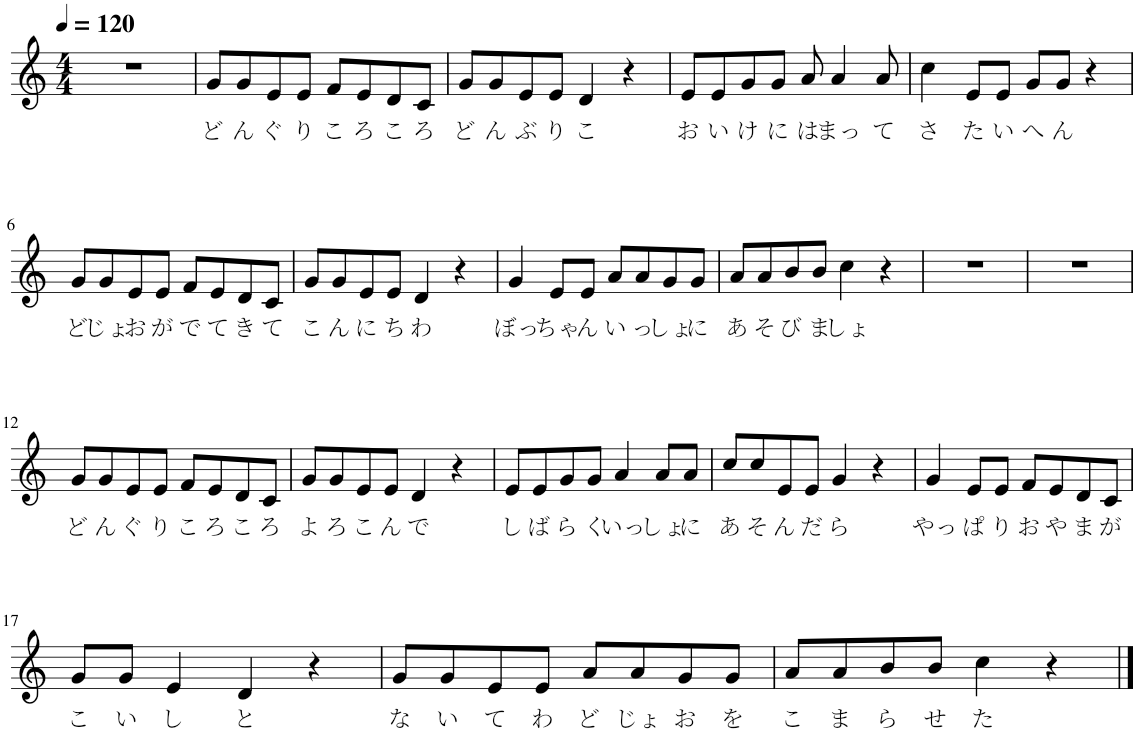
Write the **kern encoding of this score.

**kern	**text
*part1	*part1
*staff1	*staff1
*I"ピアノ	*
*clefG2	*
*k[]	*
*M4/4	*
*MM120	*
=1	=1
1r	.
=2	=2
!	!LO:LY:b
8g/L	ど
!	!LO:LY:b
8g/	ん
!	!LO:LY:b
8e/	ぐ
!	!LO:LY:b
8e/J	り
!	!LO:LY:b
8f/L	こ
!	!LO:LY:b
8e/	ろ
!	!LO:LY:b
8d/	こ
!	!LO:LY:b
8c/J	ろ
=3	=3
!	!LO:LY:b
8g/L	ど
!	!LO:LY:b
8g/	ん
!	!LO:LY:b
8e/	ぶ
!	!LO:LY:b
8e/J	り
!	!LO:LY:b
4d/	こ
4r	.
=4	=4
!	!LO:LY:b
8e/L	お
!	!LO:LY:b
8e/	い
!	!LO:LY:b
8g/	け
!	!LO:LY:b
8g/J	に
!	!LO:LY:b
8a/	は
!	!LO:LY:b
4a/	まっ
!	!LO:LY:b
8a/	て
=5	=5
!	!LO:LY:b
4cc\	さ
!	!LO:LY:b
8e/L	た
!	!LO:LY:b
8e/J	い
!	!LO:LY:b
8g/L	へ
!	!LO:LY:b
8g/J	ん
4r	.
!!LO:LB:g=z
=6	=6
!	!LO:LY:b
8g/L	ど
!	!LO:LY:b
8g/	じょ
!	!LO:LY:b
8e/	お
!	!LO:LY:b
8e/J	が
!	!LO:LY:b
8f/L	で
!	!LO:LY:b
8e/	て
!	!LO:LY:b
8d/	き
!	!LO:LY:b
8c/J	て
=7	=7
!	!LO:LY:b
8g/L	こ
!	!LO:LY:b
8g/	ん
!	!LO:LY:b
8e/	に
!	!LO:LY:b
8e/J	ち
!	!LO:LY:b
4d/	わ
4r	.
=8	=8
!	!LO:LY:b
4g/	ぼっ
!	!LO:LY:b
8e/L	ちゃ
!	!LO:LY:b
8e/J	ん
!	!LO:LY:b
8a/L	い
!	!LO:LY:b
8a/	っ
!	!LO:LY:b
8g/	しょ
!	!LO:LY:b
8g/J	に
=9	=9
!	!LO:LY:b
8a/L	あ
!	!LO:LY:b
8a/	そ
!	!LO:LY:b
8b/	び
!	!LO:LY:b
8b/J	ま
!	!LO:LY:b
4cc\	しょ
4r	.
=10	=10
1r	.
=11	=11
1r	.
!!LO:LB:g=z
=12	=12
!	!LO:LY:b
8g/L	ど
!	!LO:LY:b
8g/	ん
!	!LO:LY:b
8e/	ぐ
!	!LO:LY:b
8e/J	り
!	!LO:LY:b
8f/L	こ
!	!LO:LY:b
8e/	ろ
!	!LO:LY:b
8d/	こ
!	!LO:LY:b
8c/J	ろ
=13	=13
!	!LO:LY:b
8g/L	よ
!	!LO:LY:b
8g/	ろ
!	!LO:LY:b
8e/	こ
!	!LO:LY:b
8e/J	ん
!	!LO:LY:b
4d/	で
4r	.
=14	=14
!	!LO:LY:b
8e/L	し
!	!LO:LY:b
8e/	ば
!	!LO:LY:b
8g/	ら
!	!LO:LY:b
8g/J	く
!	!LO:LY:b
4a/	いっ
!	!LO:LY:b
8a/L	しょ
!	!LO:LY:b
8a/J	に
=15	=15
!	!LO:LY:b
8cc/L	あ
!	!LO:LY:b
8cc/	そ
!	!LO:LY:b
8e/	ん
!	!LO:LY:b
8e/J	だ
!	!LO:LY:b
4g/	ら
4r	.
=16	=16
!	!LO:LY:b
4g/	やっ
!	!LO:LY:b
8e/L	ぱ
!	!LO:LY:b
8e/J	り
!	!LO:LY:b
8f/L	お
!	!LO:LY:b
8e/	や
!	!LO:LY:b
8d/	ま
!	!LO:LY:b
8c/J	が
!!LO:LB:g=z
=17	=17
!	!LO:LY:b
8g/L	こ
!	!LO:LY:b
8g/J	い
!	!LO:LY:b
4e/	し
!	!LO:LY:b
4d/	と
4r	.
=18	=18
!	!LO:LY:b
8g/L	な
!	!LO:LY:b
8g/	い
!	!LO:LY:b
8e/	て
!	!LO:LY:b
8e/J	わ
!	!LO:LY:b
8a/L	ど
!	!LO:LY:b
8a/	じょ
!	!LO:LY:b
8g/	お
!	!LO:LY:b
8g/J	を
=19	=19
!	!LO:LY:b
8a/L	こ
!	!LO:LY:b
8a/	ま
!	!LO:LY:b
8b/	ら
!	!LO:LY:b
8b/J	せ
!	!LO:LY:b
4cc\	た
4r	.
==	==
*-	*-
